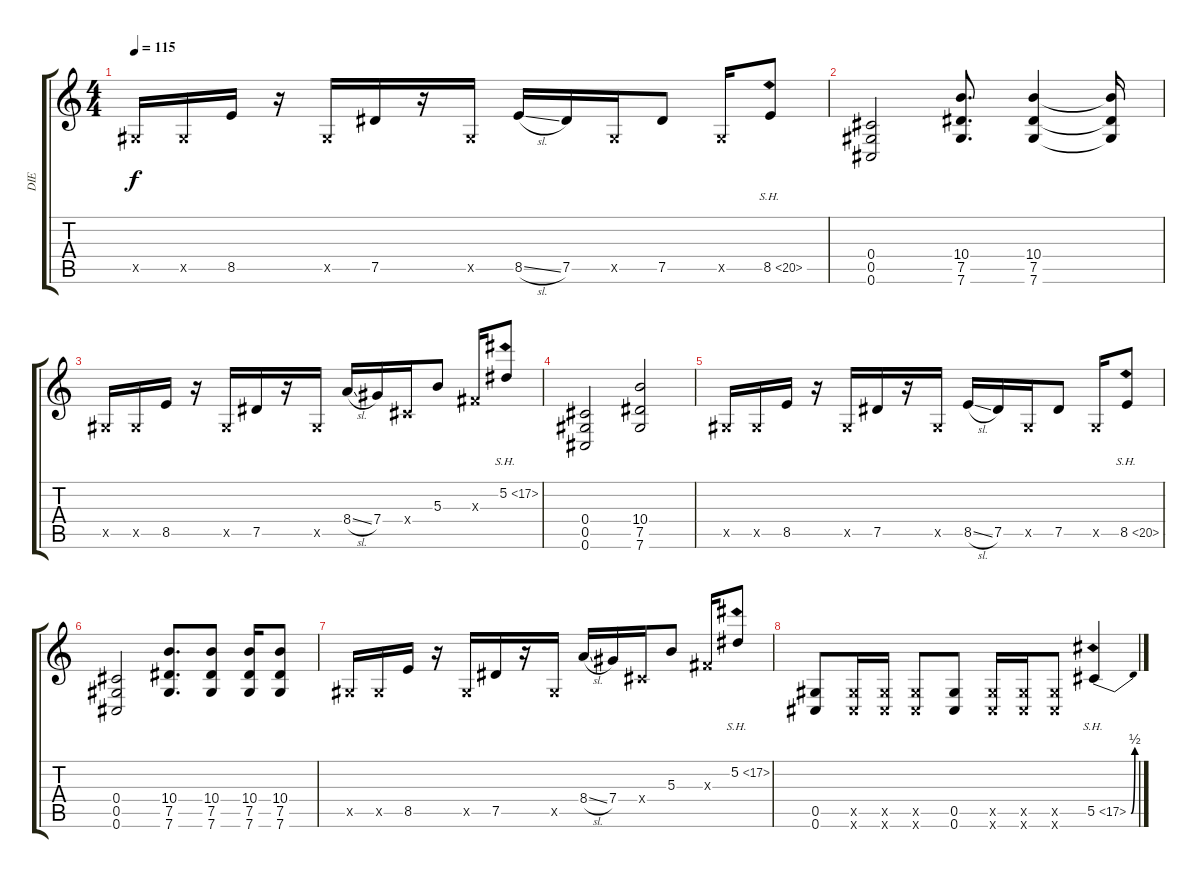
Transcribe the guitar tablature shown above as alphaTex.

\track ("DIE" "DIE") {instrument distortionguitar}
\staff {score tabs}
\tuning (Eb4 Bb3 Gb3 Db3 Ab2 Db2) {hide}
\ts (4 4)
\tempo 115
\clef g2
\ks c
0.5{x}.16{dy f} 0.5{x}.16 8.5.16 r.16 0.5{x}.16 7.5.16 r.16 0.5{x}.16 8.5{sl}.16 7.5.16 0.5{x}.16 7.5.8 0.5{x}.16 8.5{sh 12}.8 |
(0.4 0.5 0.6).2 (10.4 7.5 7.6).8{d} (10.4 7.5 7.6).4 (10.4{t} 7.5{t} 7.6{t}).16 |
0.5{x}.16 0.5{x}.16 8.5.16 r.16 0.5{x}.16 7.5.16 r.16 0.5{x}.16 8.4{sl}.16 7.4.16 0.4{x}.16 5.3.8 0.3{x}.16 5.2{sh 12}.8 |
(0.4 0.5 0.6).2 (10.4 7.5 7.6).2 |
0.5{x}.16 0.5{x}.16 8.5.16 r.16 0.5{x}.16 7.5.16 r.16 0.5{x}.16 8.5{sl}.16 7.5.16 0.5{x}.16 7.5.8 0.5{x}.16 8.5{sh 12}.8 |
(0.4 0.5 0.6).2 (10.4 7.5 7.6).8{d} (10.4 7.5 7.6).8 (10.4 7.5 7.6).16 (10.4 7.5 7.6).8 |
0.5{x}.16 0.5{x}.16 8.5.16 r.16 0.5{x}.16 7.5.16 r.16 0.5{x}.16 8.4{sl}.16 7.4.16 0.4{x}.16 5.3.8 0.3{x}.16 5.2{sh 12}.8 |
(0.5 0.6).8 (0.5{x} 0.6{x}).16 (0.5{x} 0.6{x}).16 (0.5{x} 0.6{x}).8 (0.5 0.6).8 (0.5{x} 0.6{x}).16 (0.5{x} 0.6{x}).16 (0.5{x} 0.6{x}).8 5.5{be (bend 0 0 60 2) sh 12}.4
